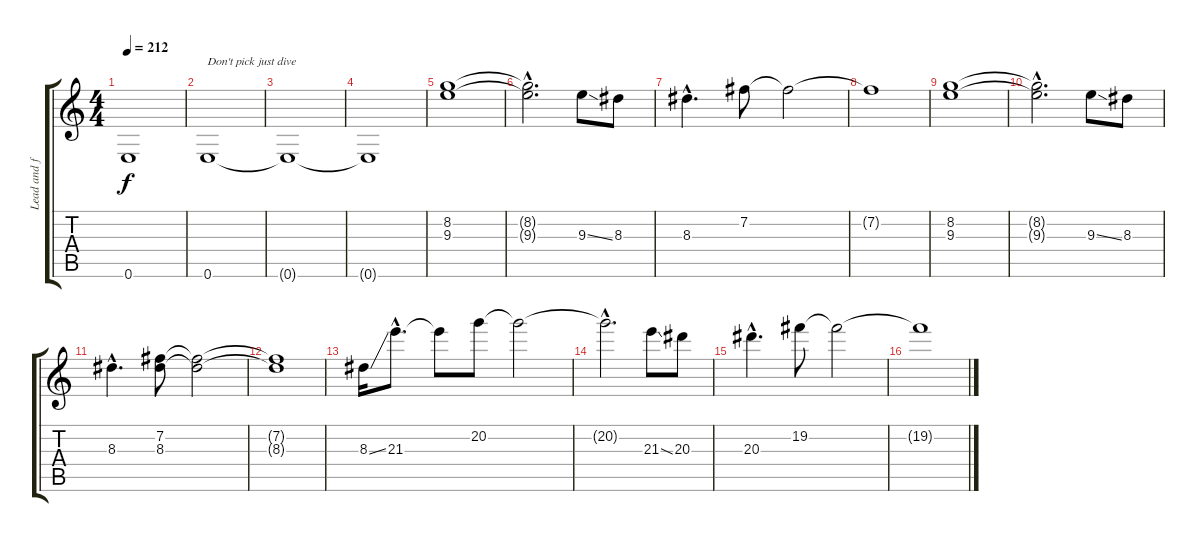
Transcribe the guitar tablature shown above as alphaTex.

\track ("Lead and fills." "Lead and f") {instrument distortionguitar}
\staff {score tabs}
\tuning (E4 B3 G3 D3 A2 E2) {hide}
\ts (4 4)
\tempo 212
\clef g2
\ks c
0.6.1{dy f} |
0.6.1{txt "Don't pick just dive"} |
0.6{t}.1 |
0.6{t}.1 |
(8.2 9.3).1 |
(8.2{hac t} 9.3{hac t}).2{d} 9.3{ss}.8 8.3.8 |
8.3{hac}.4{d} 7.2.8 7.2{t}.2 |
7.2{t}.1 |
(8.2 9.3).1 |
(8.2{hac t} 9.3{hac t}).2{d} 9.3{ss}.8 8.3.8 |
8.3{hac}.4{d} (7.2 8.3).8 (7.2{t} 8.3{t}).2 |
(7.2{t} 8.3{t}).1 |
8.3{ss}.16 21.3{hac}.8{d} 21.3{t}.8 20.2.8 20.2{t}.2 |
20.2{hac t}.2{d} 21.3{ss}.8 20.3.8 |
20.3{hac}.4{d} 19.2.8 19.2{t}.2 |
19.2{t}.1
